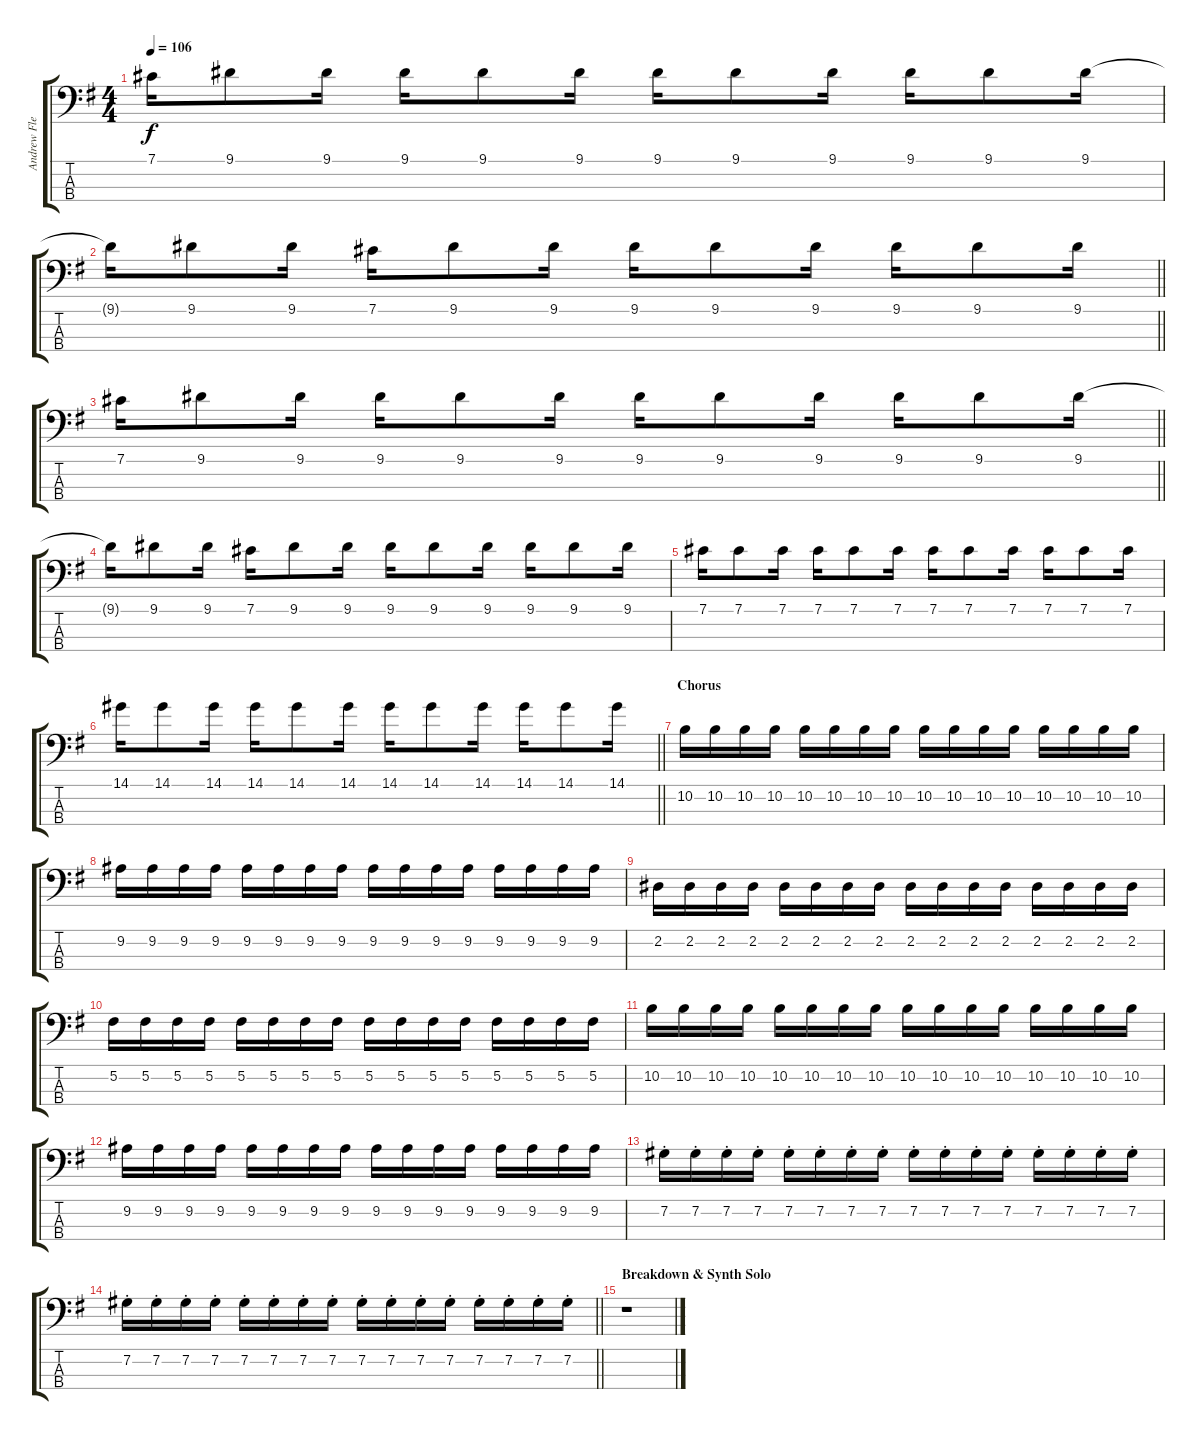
\track ("Andrew Flechter (Synth Bass)" "Andrew Fle") {instrument synthbass1}
\staff {score tabs}
\tuning (Gb2 Db2 Ab1 Eb1) {hide}
\ts (4 4)
\tempo 106
\clef f4
\ks g
7.1.16{dy f} 9.1.8 9.1.16 9.1.16 9.1.8 9.1.16 9.1.16 9.1.8 9.1.16 9.1.16 9.1.8 9.1.16 |
\barLineRight lightlight
9.1{t}.16 9.1.8 9.1.16 7.1.16 9.1.8 9.1.16 9.1.16 9.1.8 9.1.16 9.1.16 9.1.8 9.1.16 |
\barLineRight lightlight
7.1.16 9.1.8 9.1.16 9.1.16 9.1.8 9.1.16 9.1.16 9.1.8 9.1.16 9.1.16 9.1.8 9.1.16 |
9.1{t}.16 9.1.8 9.1.16 7.1.16 9.1.8 9.1.16 9.1.16 9.1.8 9.1.16 9.1.16 9.1.8 9.1.16 |
7.1.16 7.1.8 7.1.16 7.1.16 7.1.8 7.1.16 7.1.16 7.1.8 7.1.16 7.1.16 7.1.8 7.1.16 |
\barLineRight lightlight
14.1.16 14.1.8 14.1.16 14.1.16 14.1.8 14.1.16 14.1.16 14.1.8 14.1.16 14.1.16 14.1.8 14.1.16 |
\section ("" "Chorus")
10.2.16 10.2.16 10.2.16 10.2.16 10.2.16 10.2.16 10.2.16 10.2.16 10.2.16 10.2.16 10.2.16 10.2.16 10.2.16 10.2.16 10.2.16 10.2.16 |
9.2.16 9.2.16 9.2.16 9.2.16 9.2.16 9.2.16 9.2.16 9.2.16 9.2.16 9.2.16 9.2.16 9.2.16 9.2.16 9.2.16 9.2.16 9.2.16 |
2.2.16 2.2.16 2.2.16 2.2.16 2.2.16 2.2.16 2.2.16 2.2.16 2.2.16 2.2.16 2.2.16 2.2.16 2.2.16 2.2.16 2.2.16 2.2.16 |
5.2.16 5.2.16 5.2.16 5.2.16 5.2.16 5.2.16 5.2.16 5.2.16 5.2.16 5.2.16 5.2.16 5.2.16 5.2.16 5.2.16 5.2.16 5.2.16 |
10.2.16 10.2.16 10.2.16 10.2.16 10.2.16 10.2.16 10.2.16 10.2.16 10.2.16 10.2.16 10.2.16 10.2.16 10.2.16 10.2.16 10.2.16 10.2.16 |
9.2.16 9.2.16 9.2.16 9.2.16 9.2.16 9.2.16 9.2.16 9.2.16 9.2.16 9.2.16 9.2.16 9.2.16 9.2.16 9.2.16 9.2.16 9.2.16 |
7.2{st}.16 7.2{st}.16 7.2{st}.16 7.2{st}.16 7.2{st}.16 7.2{st}.16 7.2{st}.16 7.2{st}.16 7.2{st}.16 7.2{st}.16 7.2{st}.16 7.2{st}.16 7.2{st}.16 7.2{st}.16 7.2{st}.16 7.2{st}.16 |
\barLineRight lightlight
7.2{st}.16 7.2{st}.16 7.2{st}.16 7.2{st}.16 7.2{st}.16 7.2{st}.16 7.2{st}.16 7.2{st}.16 7.2{st}.16 7.2{st}.16 7.2{st}.16 7.2{st}.16 7.2{st}.16 7.2{st}.16 7.2{st}.16 7.2{st}.16 |
\section ("" "Breakdown & Synth Solo")
r.1
